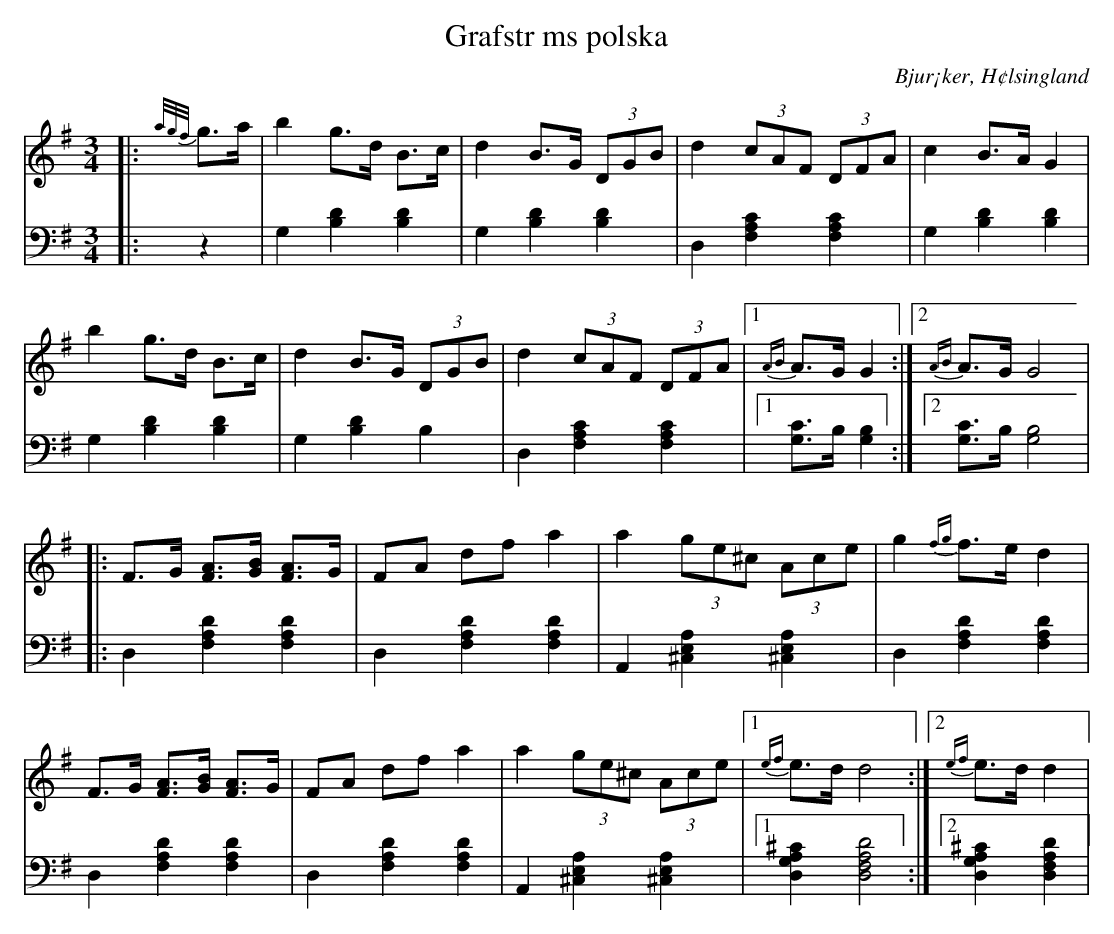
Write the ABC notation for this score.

X:1
T: Grafstr ms polska
O: Bjur¡ker, H¢lsingland
M: 3/4
L: 1/8
K: G
V:1
V:2
V: 1
|:{a/g/f/}g>a|b2 g>d B>c|d2 B>G (3DGB|d2 (3cAF (3DFA|c2 B>A G2|
b2 g>d B>c|d2 B>G (3DGB|d2 (3cAF (3DFA|1 {AB}A>G G2:|2 {AB}A>G G4|
|:F>G [FA]>[GB] [FA]>G |FA df a2 |a2 (3ge^c (3Ace |g2 {fg}f>e d2 |
F>G [FA]>[GB] [FA]>G |FA df a2 |a2 (3ge^c (3Ace |1 {ef}e>d d4:|2 {ef}e>d d2|
V:2 clef=bass
|:z2 | G,2 [B,2D2] [B,2D2]| G,2 [B,2D2] [B,2D2]|D,2 [F,2A,2C2] [F,2A,2C2]| G,2 [B,2D2] [B,2D2]|
G,2 [B,2D2] [B,2D2]|G,2 [B,2D2] B,2|D,2 [F,2A,2C2] [F,2A,2C2]|1 [G,C]>B, [G,2B,2]:|2 [G,C]>B, [G,4B,4]|
|:D,2 [F,2A,2D2] [F,2A,2D2]|D,2 [F,2A,2D2] [F,2A,2D2]| A,,2 [^C,2E,2A,2] [^C,2E,2A,2]|D,2 [F,2A,2D2] [F,2A,2D2] |
D,2 [F,2A,2D2] [F,2A,2D2] | D,2 [F,2A,2D2] [F,2A,2D2] | A,,2 [^C,2E,2A,2] [^C,2E,2A,2]|1 [D,2G,2A,2^C2] [D,4F,4A,4D4]:|2 [D,2G,2A,2^C2] [D,2F,2A,2D2]|
